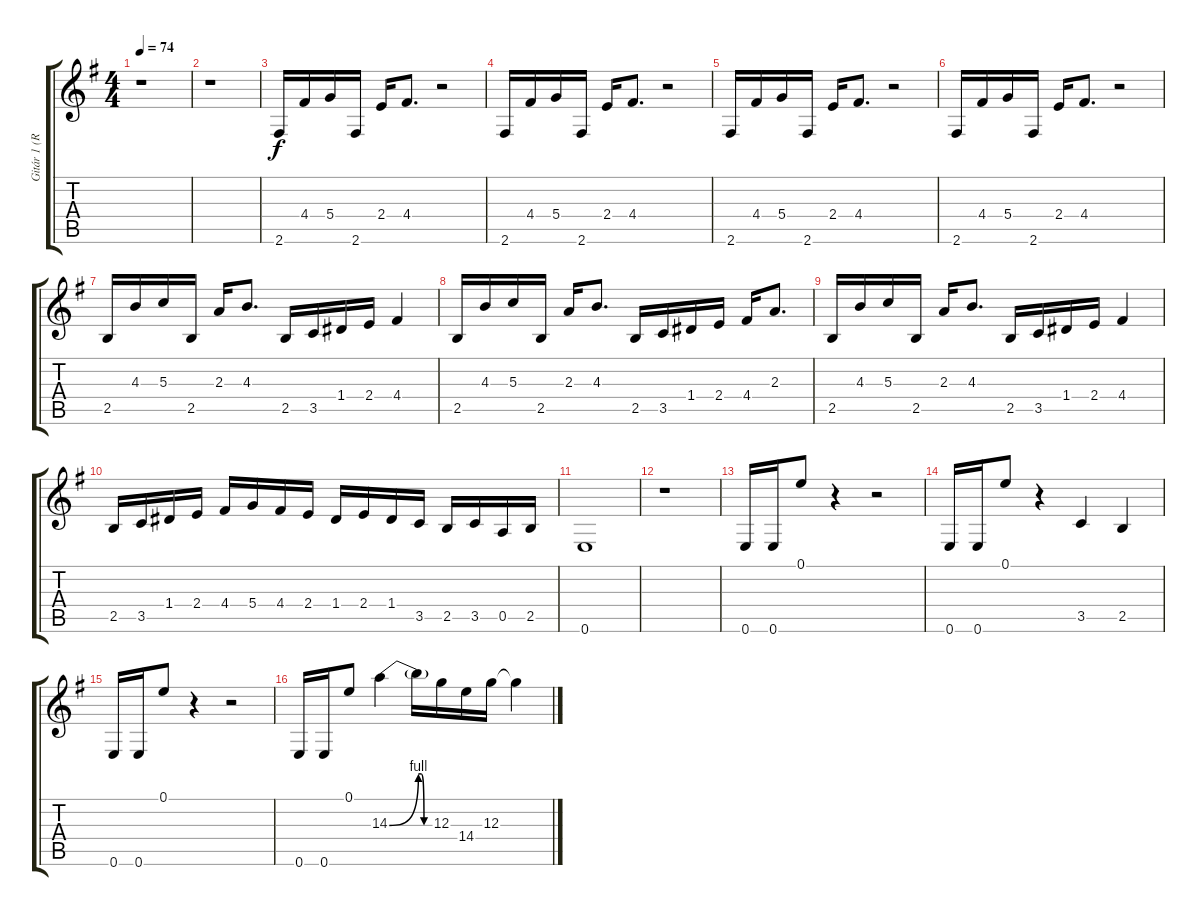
\track ("Gitár 1 (Ritchie Blackmore)" "Gitár 1 (R") {instrument distortionguitar}
\staff {score tabs}
\tuning (E4 B3 G3 D3 A2 E2) {hide}
\ts (4 4)
\tempo 74
\clef g2
\ks g
r.1{dy f instrument distortionguitar} |
r.1 |
2.6.16 4.4.16 5.4.16 2.6.16 2.4.16 4.4.8{d} r.2 |
2.6.16 4.4.16 5.4.16 2.6.16 2.4.16 4.4.8{d} r.2 |
2.6.16 4.4.16 5.4.16 2.6.16 2.4.16 4.4.8{d} r.2 |
2.6.16 4.4.16 5.4.16 2.6.16 2.4.16 4.4.8{d} r.2 |
2.5.16 4.3.16 5.3.16 2.5.16 2.3.16 4.3.8{d} 2.5.16 3.5.16 1.4.16 2.4.16 4.4.4 |
2.5.16 4.3.16 5.3.16 2.5.16 2.3.16 4.3.8{d} 2.5.16 3.5.16 1.4.16 2.4.16 4.4.16 2.3.8{d} |
2.5.16 4.3.16 5.3.16 2.5.16 2.3.16 4.3.8{d} 2.5.16 3.5.16 1.4.16 2.4.16 4.4.4 |
2.5.16 3.5.16 1.4.16 2.4.16 4.4.16 5.4.16 4.4.16 2.4.16 1.4.16 2.4.16 1.4.16 3.5.16 2.5.16 3.5.16 0.5.16 2.5.16 |
0.6.1 |
r.1 |
0.6.16 0.6.16 0.1.8 r.4 r.2 |
0.6.16 0.6.16 0.1.8 r.4 3.5.4 2.5.4 |
0.6.16 0.6.16 0.1.8 r.4 r.2 |
0.6.16 0.6.16 0.1.8 14.3{be (bend 0 0 60 4)}.4 14.3{be (custom 0 4 15 4 30 0 60 0) t}.16 12.3.16 14.4.16 12.3.16 12.3{t}.4
